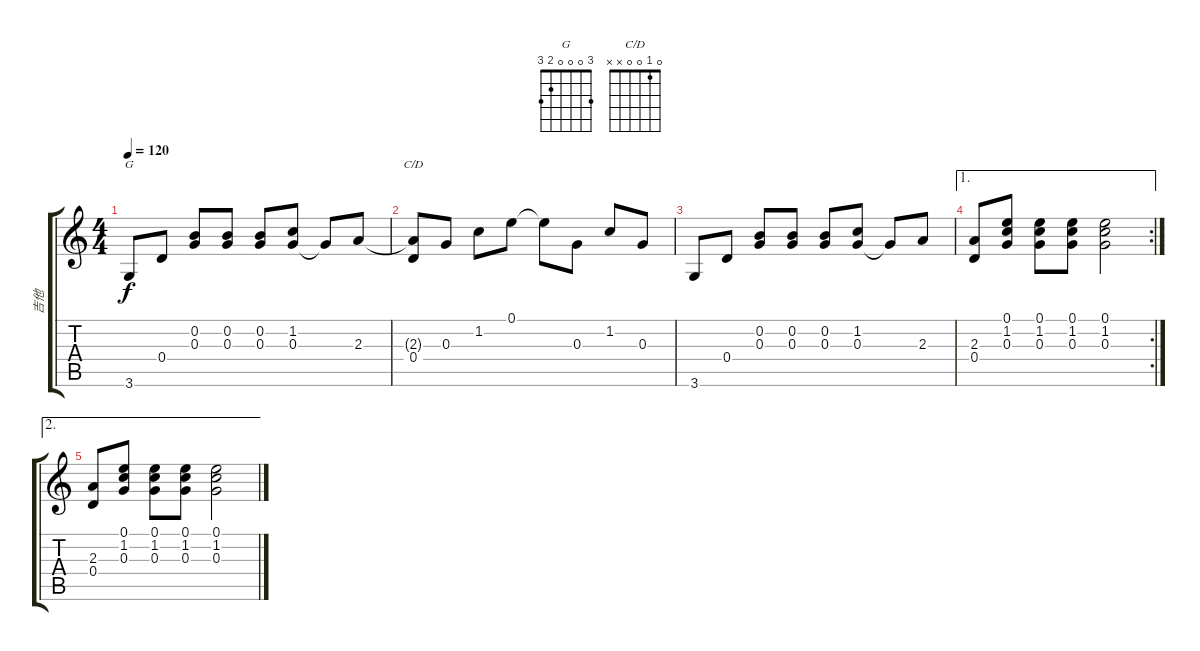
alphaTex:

\track ("吉他" "吉他") {instrument acousticguitarsteel}
\staff {score tabs}
\tuning (E4 B3 G3 D3 A2 E2) {hide}
\chord ("G" 3 0 0 0 2 3)
\chord ("C/D" 0 1 0 0 x x)
\ts (4 4)
\tempo 120
\clef g2
\ks c
3.6.8{ch "G" dy f} 0.4.8 (0.2 0.3).8 (0.2 0.3).8 (0.2 0.3).8 (1.2 0.3).8 0.3{t}.8 2.3.8 |
(2.3{t} 0.4).8{ch "C/D"} 0.3.8 1.2.8 0.1.8 0.1{t}.8 0.3.8 1.2.8 0.3.8 |
3.6.8 0.4.8 (0.2 0.3).8 (0.2 0.3).8 (0.2 0.3).8 (1.2 0.3).8 0.3{t}.8 2.3.8 |
\ae 1
\rc 2
(2.3 0.4).8 (0.1 1.2 0.3).8 (0.1 1.2 0.3).8 (0.1 1.2 0.3).8 (0.1 1.2 0.3).2 |
\ae 2
(2.3 0.4).8 (0.1 1.2 0.3).8 (0.1 1.2 0.3).8 (0.1 1.2 0.3).8 (0.1 1.2 0.3).2
